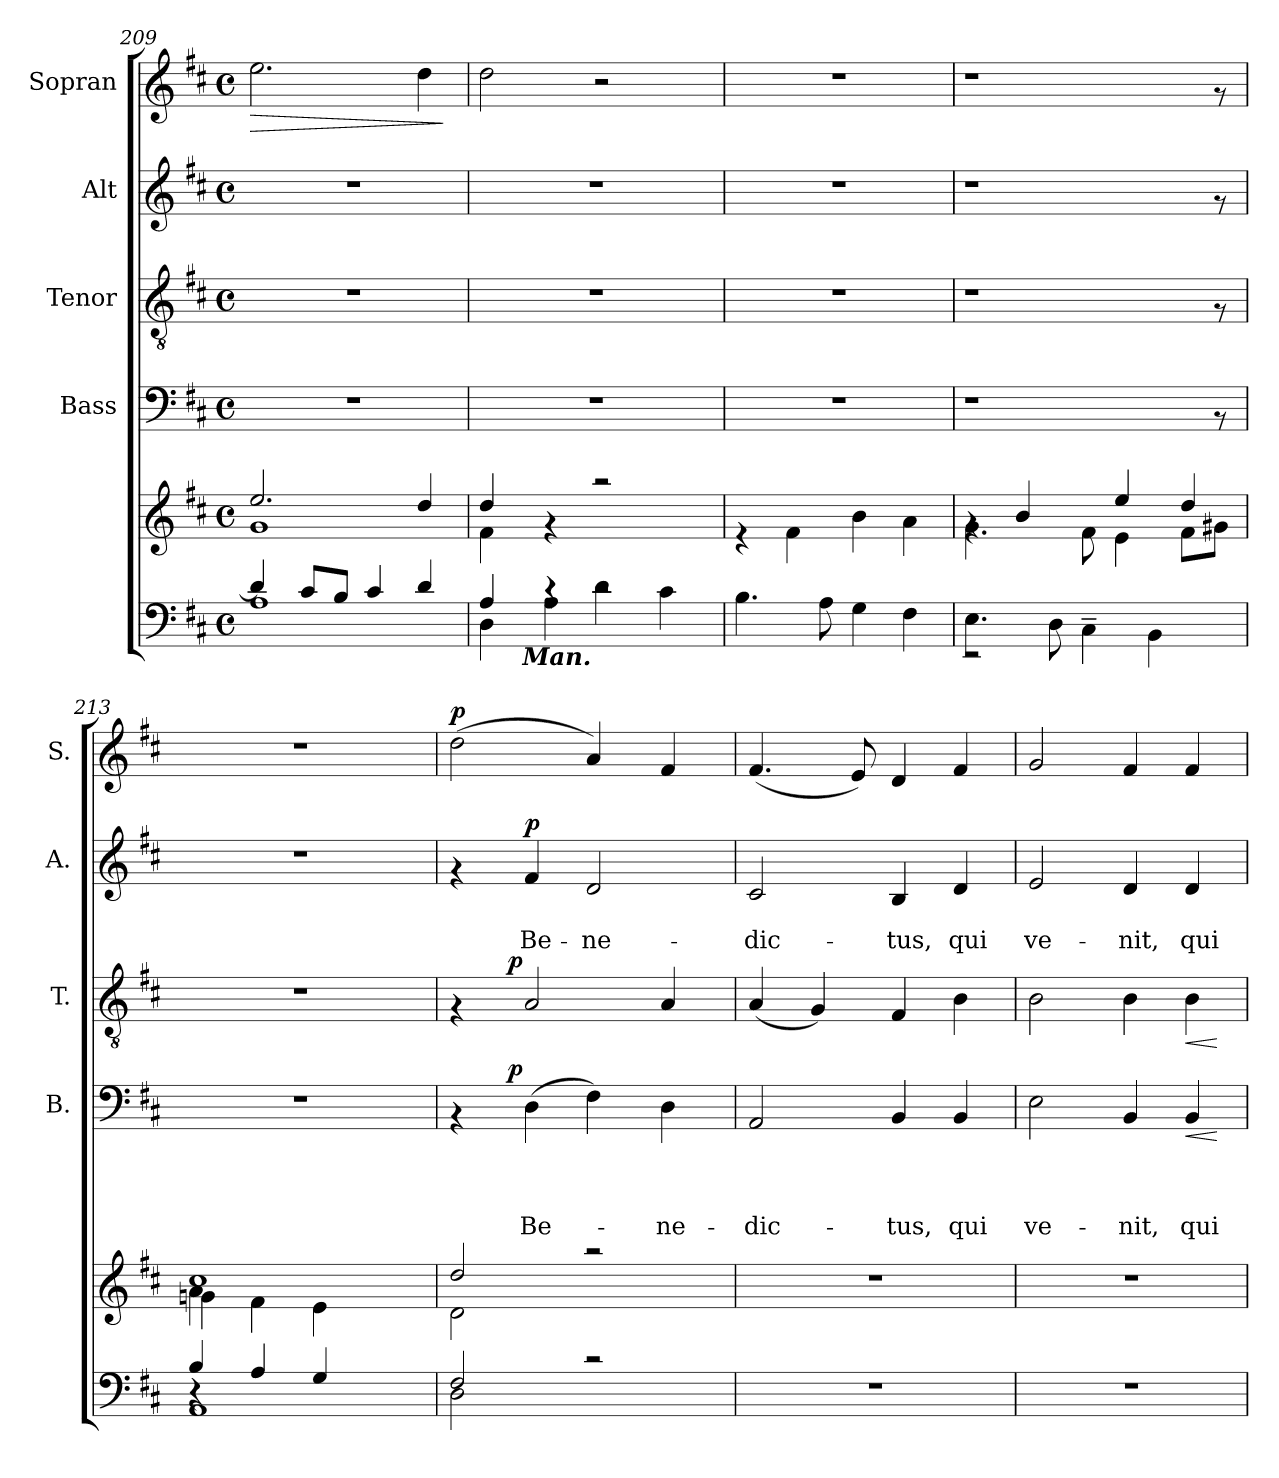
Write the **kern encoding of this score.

**kern	**kern	**kern	**text	**text	**text	**text	**dynam	**kern	**dynam	**kern	**text	**text	**dynam	**kern	**dynam
*part5	*part5	*part4	*part4	*part4	*part4	*part4	*part4	*part3	*part3	*part2	*part2	*part2	*part2	*part1	*part1
*staff6	*staff5	*staff4	*staff4	*staff4	*staff4	*staff4	*staff4	*staff3	*staff3	*staff2	*staff2	*staff2	*staff2	*staff1	*staff1
*	*	*I"Bass	*	*	*	*	*	*I"Tenor	*	*I"Alt	*	*	*	*I"Sopran	*
*	*	*I'B.	*	*	*	*	*	*I'T.	*	*I'A.	*	*	*	*I'S.	*
*clefF4	*clefG2	*clefF4	*	*	*	*	*	*clefGv2	*	*clefG2	*	*	*	*clefG2	*
*k[f#c#]	*k[f#c#]	*k[f#c#]	*	*	*	*	*	*k[f#c#]	*	*k[f#c#]	*	*	*	*k[f#c#]	*
*D:	*D:	*D:	*	*	*	*	*	*D:	*	*D:	*	*	*	*D:	*
*M4/4	*M4/4	*M4/4	*	*	*	*	*	*M4/4	*	*M4/4	*	*	*	*M4/4	*
*met(c)	*met(c)	*met(c)	*	*	*	*	*	*met(c)	*	*met(c)	*	*	*	*met(c)	*
=209	=209	=209	=209	=209	=209	=209	=209	=209	=209	=209	=209	=209	=209	=209	=209
*^	*^	*	*	*	*	*	*	*	*	*	*	*	*	*	*
!	!	!	!	!	!	!	!	!	!	!	!	!	!	!	!	!	!LO:HP:b
4d/]	1A	2.ee/	1g	1r	.	.	.	.	.	1r	.	1r	.	.	.	2.ee\	>
8c#/L	.	.	.	.	.	.	.	.	.	.	.	.	.	.	.	.	.
8B/J	.	.	.	.	.	.	.	.	.	.	.	.	.	.	.	.	.
4c#/	.	.	.	.	.	.	.	.	.	.	.	.	.	.	.	.	.
4d/	.	4dd/	.	.	.	.	.	.	.	.	.	.	.	.	.	4dd\	.
*v	*v	*	*	*	*	*	*	*	*	*	*	*	*	*	*	*	*
*	*v	*v	*	*	*	*	*	*	*	*	*	*	*	*	*	*
.	.	.	.	.	.	.	.	.	.	.	.	.	.	.	]
=210	=210	=210	=210	=210	=210	=210	=210	=210	=210	=210	=210	=210	=210	=210	=210
*^	*^	*	*	*	*	*	*	*	*	*	*	*	*	*	*
*	*^	*	*	*	*	*	*	*	*	*	*	*	*	*	*	*	*
4A/	4D\	8.ryy	4dd/	4f#\	1r	.	.	.	.	.	1r	.	1r	.	.	.	2dd\	.
!	!	!LO:TX:b:Bi:t=Man.	!	!	!	!	!	!	!	!	!	!	!	!	!	!	!	!
.	.	2ryy	.	.	.	.	.	.	.	.	.	.	.	.	.	.	.	.
4rc	4A\	.	4rf	2.ryy	.	.	.	.	.	.	.	.	.	.	.	.	.	.
2rc	4d\	.	2raa	.	.	.	.	.	.	.	.	.	.	.	.	.	2r	.
.	.	4ryy	.	.	.	.	.	.	.	.	.	.	.	.	.	.	.	.
.	4c#\	.	.	.	.	.	.	.	.	.	.	.	.	.	.	.	.	.
.	.	16ryy	.	.	.	.	.	.	.	.	.	.	.	.	.	.	.	.
*v	*v	*v	*	*	*	*	*	*	*	*	*	*	*	*	*	*	*	*
*	*v	*v	*	*	*	*	*	*	*	*	*	*	*	*	*	*
!!LO:PB:g=z
=211	=211	=211	=211	=211	=211	=211	=211	=211	=211	=211	=211	=211	=211	=211	=211
4.B\	4rd	1r	.	.	.	.	.	1r	.	1r	.	.	.	1r	.
.	4f#\	.	.	.	.	.	.	.	.	.	.	.	.	.	.
8A\	.	.	.	.	.	.	.	.	.	.	.	.	.	.	.
4G\	4b\	.	.	.	.	.	.	.	.	.	.	.	.	.	.
4F#\	4a\	.	.	.	.	.	.	.	.	.	.	.	.	.	.
=212	=212	=212	=212	=212	=212	=212	=212	=212	=212	=212	=212	=212	=212	=212	=212
*^	*^	*	*	*	*	*	*	*	*	*	*	*	*	*	*
4.E\	2rEE	4rg	4.g\	1r	.	.	.	.	.	1r	.	1r	.	.	.	1r	.
.	.	4b/	.	.	.	.	.	.	.	.	.	.	.	.	.	.	.
8D\	.	.	4ryy	.	.	.	.	.	.	.	.	.	.	.	.	.	.
4C#~<\	8ryy	8f#\	.	.	.	.	.	.	.	.	.	.	.	.	.	.	.
.	2ryy	4e\	4ee/	.	.	.	.	.	.	.	.	.	.	.	.	.	.
4BB\	.	.	.	.	.	.	.	.	.	.	.	.	.	.	.	.	.
.	.	8f#\L	4dd/	.	.	.	.	.	.	.	.	.	.	.	.	.	.
8ryy	.	8g#X\J	.	8rAA	.	.	.	.	.	8rF	.	8rf	.	.	.	8rf	.
=213	=213	=213	=213	=213	=213	=213	=213	=213	=213	=213	=213	=213	=213	=213	=213	=213	=213
*	*^	*	*^	*	*	*	*	*	*	*	*	*	*	*	*	*	*
4rC	1AA	4B/	1cc#	4a\	4gn\	1r	.	.	.	.	.	1r	.	1r	.	.	.	1r	.
4A/	.	2.ryy	.	4f#\	2.ryy	.	.	.	.	.	.	.	.	.	.	.	.	.	.
4G/	.	.	.	4e\	.	.	.	.	.	.	.	.	.	.	.	.	.	.	.
4ryy	.	.	.	4ryy	.	.	.	.	.	.	.	.	.	.	.	.	.	.	.
*	*v	*v	*	*	*	*	*	*	*	*	*	*	*	*	*	*	*	*	*
*	*	*	*v	*v	*	*	*	*	*	*	*	*	*	*	*	*	*	*
=214	=214	=214	=214	=214	=214	=214	=214	=214	=214	=214	=214	=214	=214	=214	=214	=214	=214
!	!	!	!	!	!	!	!	!	!	!	!	!	!	!	!	!	!LO:DY:a
*	*	*	*	*^	*	*	*	*	*	*^	*	*	*	*	*	*	*
2F#/	2D\	2dd/	2d\	4rAA	8..ryy	.	.	.	.	.	4rF	8..ryy	.	4rf	.	.	.	(>2dd\	p
!	!	!	!	!	!	!	!	!	!	!LO:DY:a	!	!	!LO:DY:a	!	!	!	!	!	!
.	.	.	.	.	2ryy	.	.	.	.	p	.	2ryy	p	.	.	.	.	.	.
!	!	!	!	!	!	!	!	!	!LO:LY:b	!	!	!	!	!	!	!LO:LY:b	!LO:DY:a	!	!
.	.	.	.	(>4D\	.	.	.	.	Be-	.	2A/	.	.	4f#/	.	Be-	p	.	.
!	!	!	!	!	!	!	!	!	!	!	!	!	!	!	!	!LO:LY:b	!	!	!
2rc	2ryy	2raa	2ryy	4F#\)	.	.	.	.	.	.	.	.	.	2d/	.	-ne-	.	4a/)	.
.	.	.	.	.	4ryy	.	.	.	.	.	.	4ryy	.	.	.	.	.	.	.
!	!	!	!	!	!	!	!	!	!LO:LY:b	!	!	!	!	!	!	!	!	!	!
.	.	.	.	4D\	.	.	.	.	-ne-	.	4A/	.	.	.	.	.	.	4f#/	.
.	.	.	.	.	32ryy	.	.	.	.	.	.	32ryy	.	.	.	.	.	.	.
=215	=215	=215	=215	=215	=215	=215	=215	=215	=215	=215	=215	=215	=215	=215	=215	=215	=215	=215	=215
!	!	!	!	!	!	!	!	!	!LO:LY:b	!	!	!	!	!	!	!LO:LY:b	!	!	!
*v	*v	*	*	*v	*v	*	*	*	*	*	*v	*v	*	*	*	*	*	*	*
*	*v	*v	*	*	*	*	*	*	*	*	*	*	*	*	*	*
1r	1r	2AA/	.	.	.	-dic-	.	(<4A/	.	2c#/	.	-dic-	.	(<4.f#/	.
.	.	.	.	.	.	.	.	4G/)	.	.	.	.	.	.	.
.	.	.	.	.	.	.	.	.	.	.	.	.	.	8e/)	.
!	!	!	!	!	!	!LO:LY:b	!	!	!	!	!	!LO:LY:b	!	!	!
.	.	4BB/	.	.	.	-tus,	.	4F#/	.	4B/	.	-tus,	.	4d/	.
!	!	!	!	!	!	!LO:LY:b	!	!	!	!	!	!LO:LY:b	!	!	!
.	.	4BB/	.	.	.	qui	.	4B\	.	4d/	.	qui	.	4f#/	.
=216	=216	=216	=216	=216	=216	=216	=216	=216	=216	=216	=216	=216	=216	=216	=216
!	!	!	!	!	!	!LO:LY:b	!	!	!	!	!	!LO:LY:b	!	!	!
1r	1r	2E\	.	.	.	ve-	.	2B\	.	2e/	.	ve-	.	2g/	.
!	!	!	!	!	!	!LO:LY:b	!	!	!	!	!	!LO:LY:b	!	!	!
.	.	4BB/	.	.	.	-nit,	.	4B\	.	4d/	.	-nit,	.	4f#/	.
!	!	!	!	!	!	!LO:LY:b	!LO:HP:b	!	!LO:HP:b	!	!	!LO:LY:b	!	!	!
.	.	4BB/	.	.	.	qui	<	4B\	<	4d/	.	qui	.	4f#/	.
.	.	.	.	.	.	.	[	.	[	.	.	.	.	.	.
=	=	=	=	=	=	=	=	=	=	=	=	=	=	=	=
*-	*-	*-	*-	*-	*-	*-	*-	*-	*-	*-	*-	*-	*-	*-	*-
